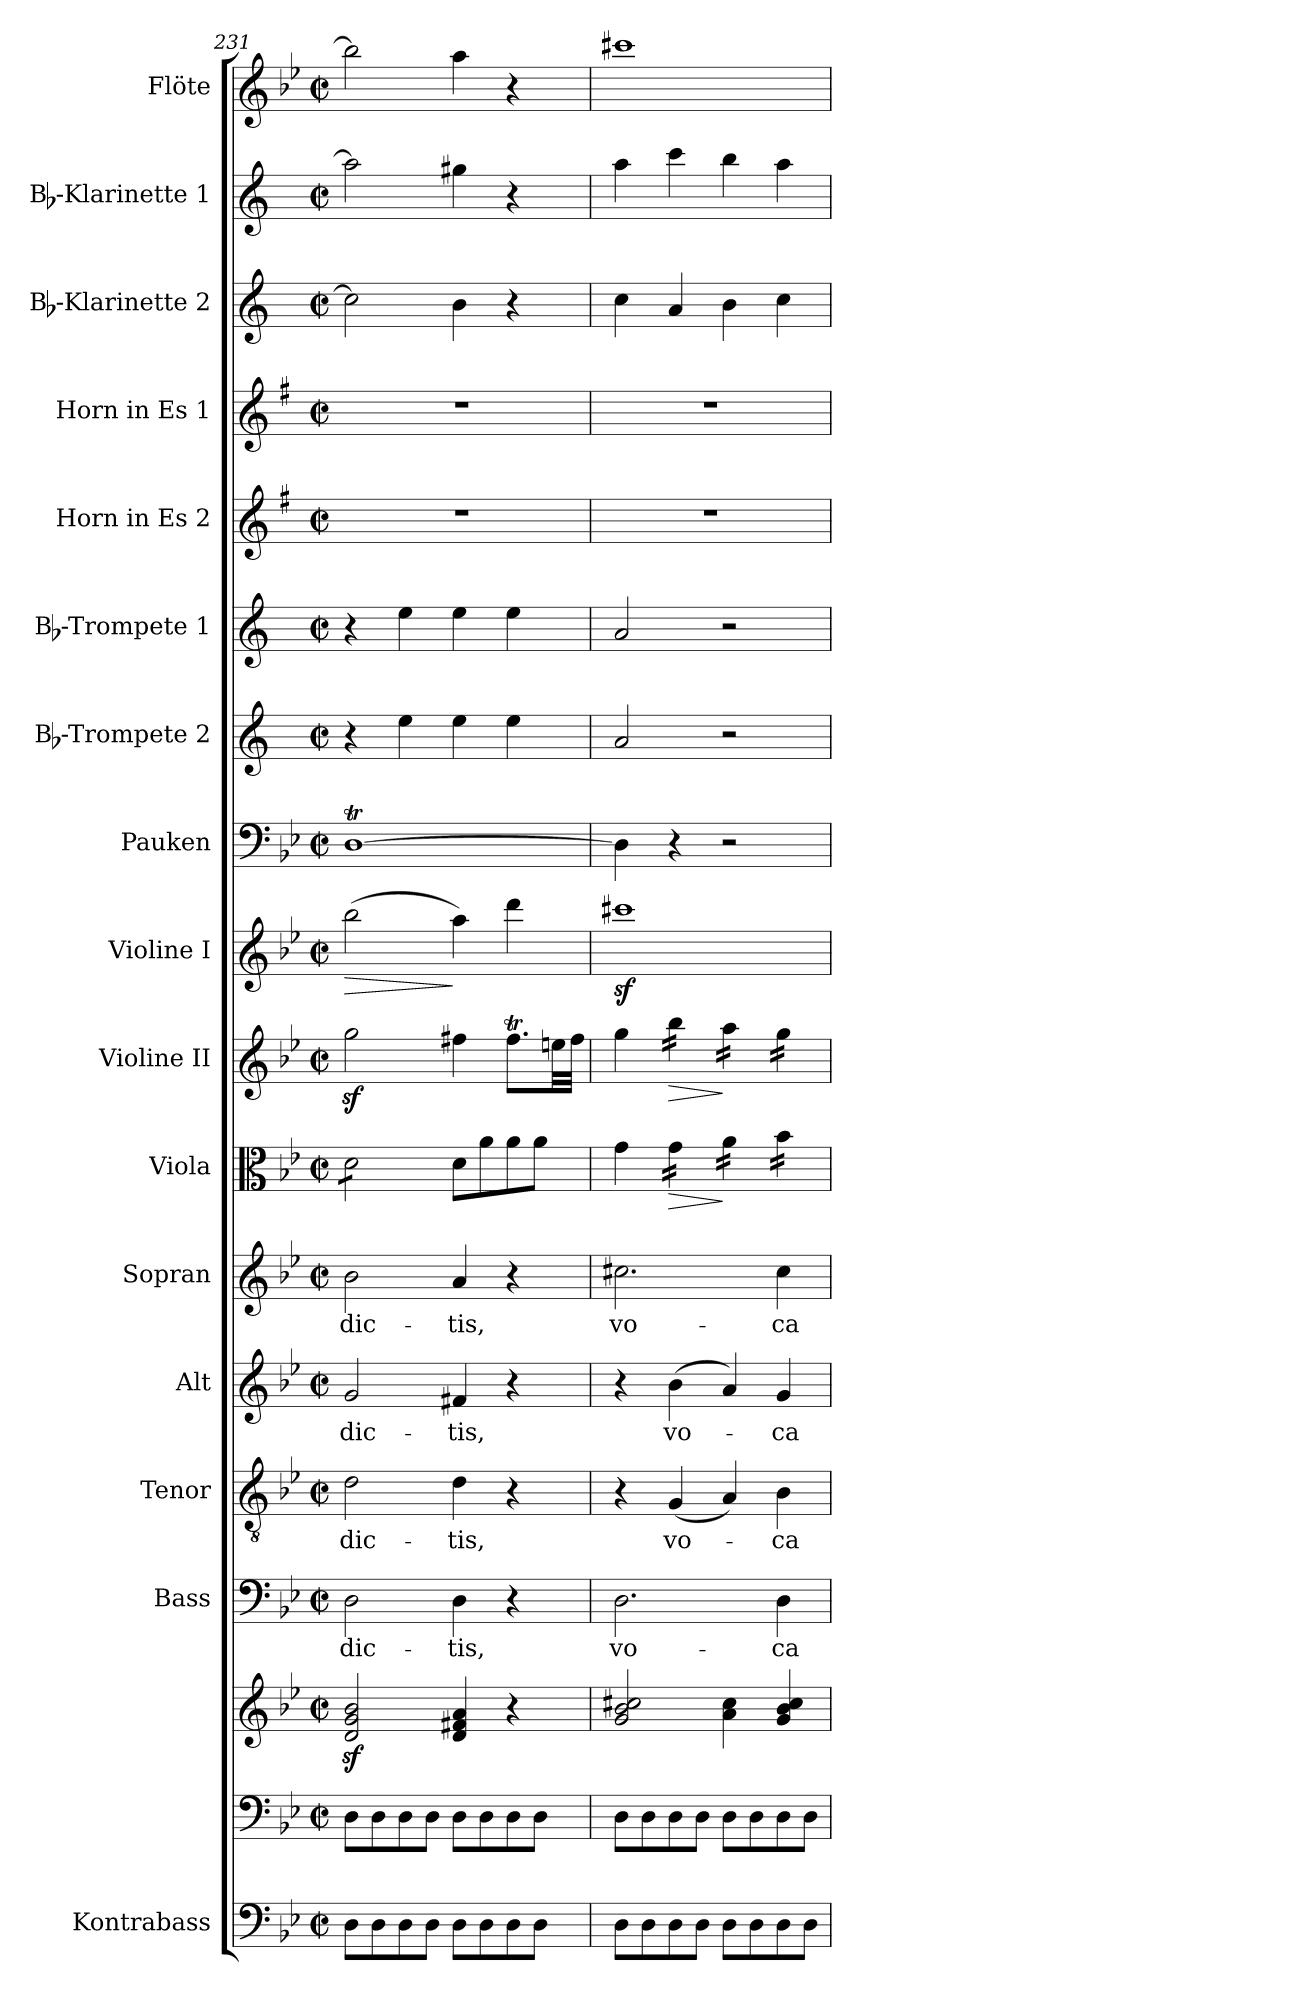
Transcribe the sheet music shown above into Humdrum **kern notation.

**kern	**kern	**kern	**kern	**text	**kern	**text	**kern	**text	**kern	**text	**kern	**dynam	**kern	**dynam	**kern	**dynam	**kern	**kern	**kern	**kern	**kern	**kern	**kern	**kern
*part17	*part16	*part16	*part15	*part15	*part14	*part14	*part13	*part13	*part12	*part12	*part11	*part11	*part10	*part10	*part9	*part9	*part8	*part7	*part6	*part5	*part4	*part3	*part2	*part1
*staff18	*staff17	*staff16	*staff15	*staff15	*staff14	*staff14	*staff13	*staff13	*staff12	*staff12	*staff11	*staff11	*staff10	*staff10	*staff9	*staff9	*staff8	*staff7	*staff6	*staff5	*staff4	*staff3	*staff2	*staff1
*I"Kontrabass	*	*	*I"Bass	*	*I"Tenor	*	*I"Alt	*	*I"Sopran	*	*I"Viola	*	*I"Violine II	*	*I"Violine I	*	*I"Pauken	*I"Bb-Trompete 2	*I"Bb-Trompete 1	*I"Horn in Es 2	*I"Horn in Es 1	*I"Bb-Klarinette 2	*I"Bb-Klarinette 1	*I"Flöte
*I'Kb.	*	*	*I'B.	*	*I'T.	*	*I'A.	*	*I'S.	*	*I'Vla.	*	*I'Vl. II	*	*I'Vl. I	*	*I'Pk.	*I'Bb Trp. 2	*I'Bb Trp. 1	*	*	*I'Bb Kl. 2	*I'Bb Kl. 1	*I'Fl.
!!LO:PB:g=z
*clefF4	*clefF4	*clefG2	*clefF4	*	*clefGv2	*	*clefG2	*	*clefG2	*	*clefC3	*	*clefG2	*	*clefG2	*	*clefF4	*clefG2	*clefG2	*clefG2	*clefG2	*clefG2	*clefG2	*clefG2
*ITrd7c12	*	*	*	*	*	*	*	*	*	*	*	*	*	*	*	*	*	*ITrd1c2	*ITrd1c2	*ITrd5c9	*ITrd5c9	*ITrd1c2	*ITrd1c2	*
*k[b-e-]	*k[b-e-]	*k[b-e-]	*k[b-e-]	*	*k[b-e-]	*	*k[b-e-]	*	*k[b-e-]	*	*k[b-e-]	*	*k[b-e-]	*	*k[b-e-]	*	*k[b-e-]	*k[b-e-]	*k[b-e-]	*k[b-e-]	*k[b-e-]	*k[b-e-]	*k[b-e-]	*k[b-e-]
*B-:	*B-:	*B-:	*B-:	*	*B-:	*	*B-:	*	*B-:	*	*B-:	*	*B-:	*	*B-:	*	*B-:	*B-:	*B-:	*B-:	*B-:	*B-:	*B-:	*B-:
*M2/2	*M2/2	*M2/2	*M2/2	*	*M2/2	*	*M2/2	*	*M2/2	*	*M2/2	*	*M2/2	*	*M2/2	*	*M2/2	*M2/2	*M2/2	*M2/2	*M2/2	*M2/2	*M2/2	*M2/2
*met(c|)	*met(c|)	*met(c|)	*met(c|)	*	*met(c|)	*	*met(c|)	*	*met(c|)	*	*met(c|)	*	*met(c|)	*	*met(c|)	*	*met(c|)	*met(c|)	*met(c|)	*met(c|)	*met(c|)	*met(c|)	*met(c|)	*met(c|)
=231	=231	=231	=231	=231	=231	=231	=231	=231	=231	=231	=231	=231	=231	=231	=231	=231	=231	=231	=231	=231	=231	=231	=231	=231
!	!	!	!	!LO:LY:b	!	!LO:LY:b	!	!LO:LY:b	!	!LO:LY:b	!	!	!	!	!	!LO:HP:b	!	!	!	!	!	!	!	!
*	*	*	*	*	*	*	*	*	*	*	*tremolo	*	*	*	*	*	*	*	*	*	*	*	*	*
8DD\L	8D\L	2d/z< 2g/z< 2b-/z<	2D\	-dic-	2d\	-dic-	2g/	-dic-	2b-\	-dic-	8d\L	.	2ggz<\	.	(>2bb-\	>	[1Dt	4r	4r	1r	1r	2b-\]	2gg\]	2bb-\]
8DD\	8D\	.	.	.	.	.	.	.	.	.	8d\	.	.	.	.	.	.	.	.	.	.	.	.	.
8DD\	8D\	.	.	.	.	.	.	.	.	.	8d\	.	.	.	.	.	.	4dd\	4dd\	.	.	.	.	.
8DD\J	8D\J	.	.	.	.	.	.	.	.	.	8d\J	.	.	.	.	.	.	.	.	.	.	.	.	.
*	*	*	*	*	*	*	*	*	*	*	*Xtremolo	*	*	*	*	*	*	*	*	*	*	*	*	*
!	!	!	!	!LO:LY:b	!	!LO:LY:b	!	!LO:LY:b	!	!LO:LY:b	!	!	!	!	!	!	!	!	!	!	!	!	!	!
8DD\L	8D\L	4d/ 4f#X/ 4a/	4D\	-tis,	4d\	-tis,	4f#X/	-tis,	4a/	-tis,	8d\L	.	4ff#X\	.	4aa\)	]	.	4dd\	4dd\	.	.	4a\	4ff#X\	4aa\
8DD\	8D\	.	.	.	.	.	.	.	.	.	8a\	.	.	.	.	.	.	.	.	.	.	.	.	.
8DD\	8D\	4r	4r	.	4r	.	4r	.	4r	.	8a\	.	8.ff#t\L	.	4ddd\	.	.	4dd\	4dd\	.	.	4r	4r	4r
8DD\J	8D\J	.	.	.	.	.	.	.	.	.	8a\J	.	.	.	.	.	.	.	.	.	.	.	.	.
.	.	.	.	.	.	.	.	.	.	.	.	.	32een\LL	.	.	.	.	.	.	.	.	.	.	.
.	.	.	.	.	.	.	.	.	.	.	.	.	32ff#\JJJ	.	.	.	.	.	.	.	.	.	.	.
=232	=232	=232	=232	=232	=232	=232	=232	=232	=232	=232	=232	=232	=232	=232	=232	=232	=232	=232	=232	=232	=232	=232	=232	=232
!	!	!	!	!LO:LY:b	!	!	!	!	!	!LO:LY:b	!	!	!	!	!	!	!	!	!	!	!	!	!	!
8DD\L	8D\L	2g/ 2b-/ 2cc#X/	2.D\	vo-	4r	.	4r	.	2.cc#X\	vo-	4g\	.	4gg\	.	1ccc#Xz<	.	4DTTT\]	2g/	2g/	1r	1r	4b-\	4gg\	1ccc#X
8DD\	8D\	.	.	.	.	.	.	.	.	.	.	.	.	.	.	.	.	.	.	.	.	.	.	.
!	!	!	!	!	!	!LO:LY:b	!	!LO:LY:b	!	!	!	!LO:HP:b	!	!LO:HP:b	!	!	!	!	!	!	!	!	!	!
*	*	*	*	*	*	*	*	*	*	*	*tremolo	*	*	*	*	*	*	*	*	*	*	*	*	*
*	*	*	*	*	*	*	*	*	*	*	*	*	*tremolo	*	*	*	*	*	*	*	*	*	*	*
8DD\	8D\	.	.	.	(<4G/	vo-	(>4b-\	vo-	.	.	16g\LL	>	16bb-\LL	>	.	.	4r	.	.	.	.	4g/	4bb-\	.
.	.	.	.	.	.	.	.	.	.	.	16g\	.	16bb-\	.	.	.	.	.	.	.	.	.	.	.
8DD\J	8D\J	.	.	.	.	.	.	.	.	.	16g\	.	16bb-\	.	.	.	.	.	.	.	.	.	.	.
.	.	.	.	.	.	.	.	.	.	.	16g\JJ	.	16bb-\JJ	.	.	.	.	.	.	.	.	.	.	.
8DD\L	8D\L	4a\ 4cc#\	.	.	4A/)	.	4a/)	.	.	.	16a\LL	]	16aa\LL	]	.	.	2r	2r	2r	.	.	4a\	4aa\	.
.	.	.	.	.	.	.	.	.	.	.	16a\	.	16aa\	.	.	.	.	.	.	.	.	.	.	.
8DD\	8D\	.	.	.	.	.	.	.	.	.	16a\	.	16aa\	.	.	.	.	.	.	.	.	.	.	.
.	.	.	.	.	.	.	.	.	.	.	16a\JJ	.	16aa\JJ	.	.	.	.	.	.	.	.	.	.	.
!	!	!	!	!LO:LY:b	!	!LO:LY:b	!	!LO:LY:b	!	!LO:LY:b	!	!	!	!	!	!	!	!	!	!	!	!	!	!
8DD\	8D\	4g/ 4b-/ 4cc#/	4D\	-ca	4B-\	-ca	4g/	-ca	4cc#\	-ca	16b-\LL	.	16gg\LL	.	.	.	.	.	.	.	.	4b-\	4gg\	.
.	.	.	.	.	.	.	.	.	.	.	16b-\	.	16gg\	.	.	.	.	.	.	.	.	.	.	.
8DD\J	8D\J	.	.	.	.	.	.	.	.	.	16b-\	.	16gg\	.	.	.	.	.	.	.	.	.	.	.
.	.	.	.	.	.	.	.	.	.	.	16b-\JJ	.	16gg\JJ	.	.	.	.	.	.	.	.	.	.	.
*	*	*	*	*	*	*	*	*	*	*	*	*	*Xtremolo	*	*	*	*	*	*	*	*	*	*	*
*	*	*	*	*	*	*	*	*	*	*	*Xtremolo	*	*	*	*	*	*	*	*	*	*	*	*	*
=	=	=	=	=	=	=	=	=	=	=	=	=	=	=	=	=	=	=	=	=	=	=	=	=
*-	*-	*-	*-	*-	*-	*-	*-	*-	*-	*-	*-	*-	*-	*-	*-	*-	*-	*-	*-	*-	*-	*-	*-	*-
